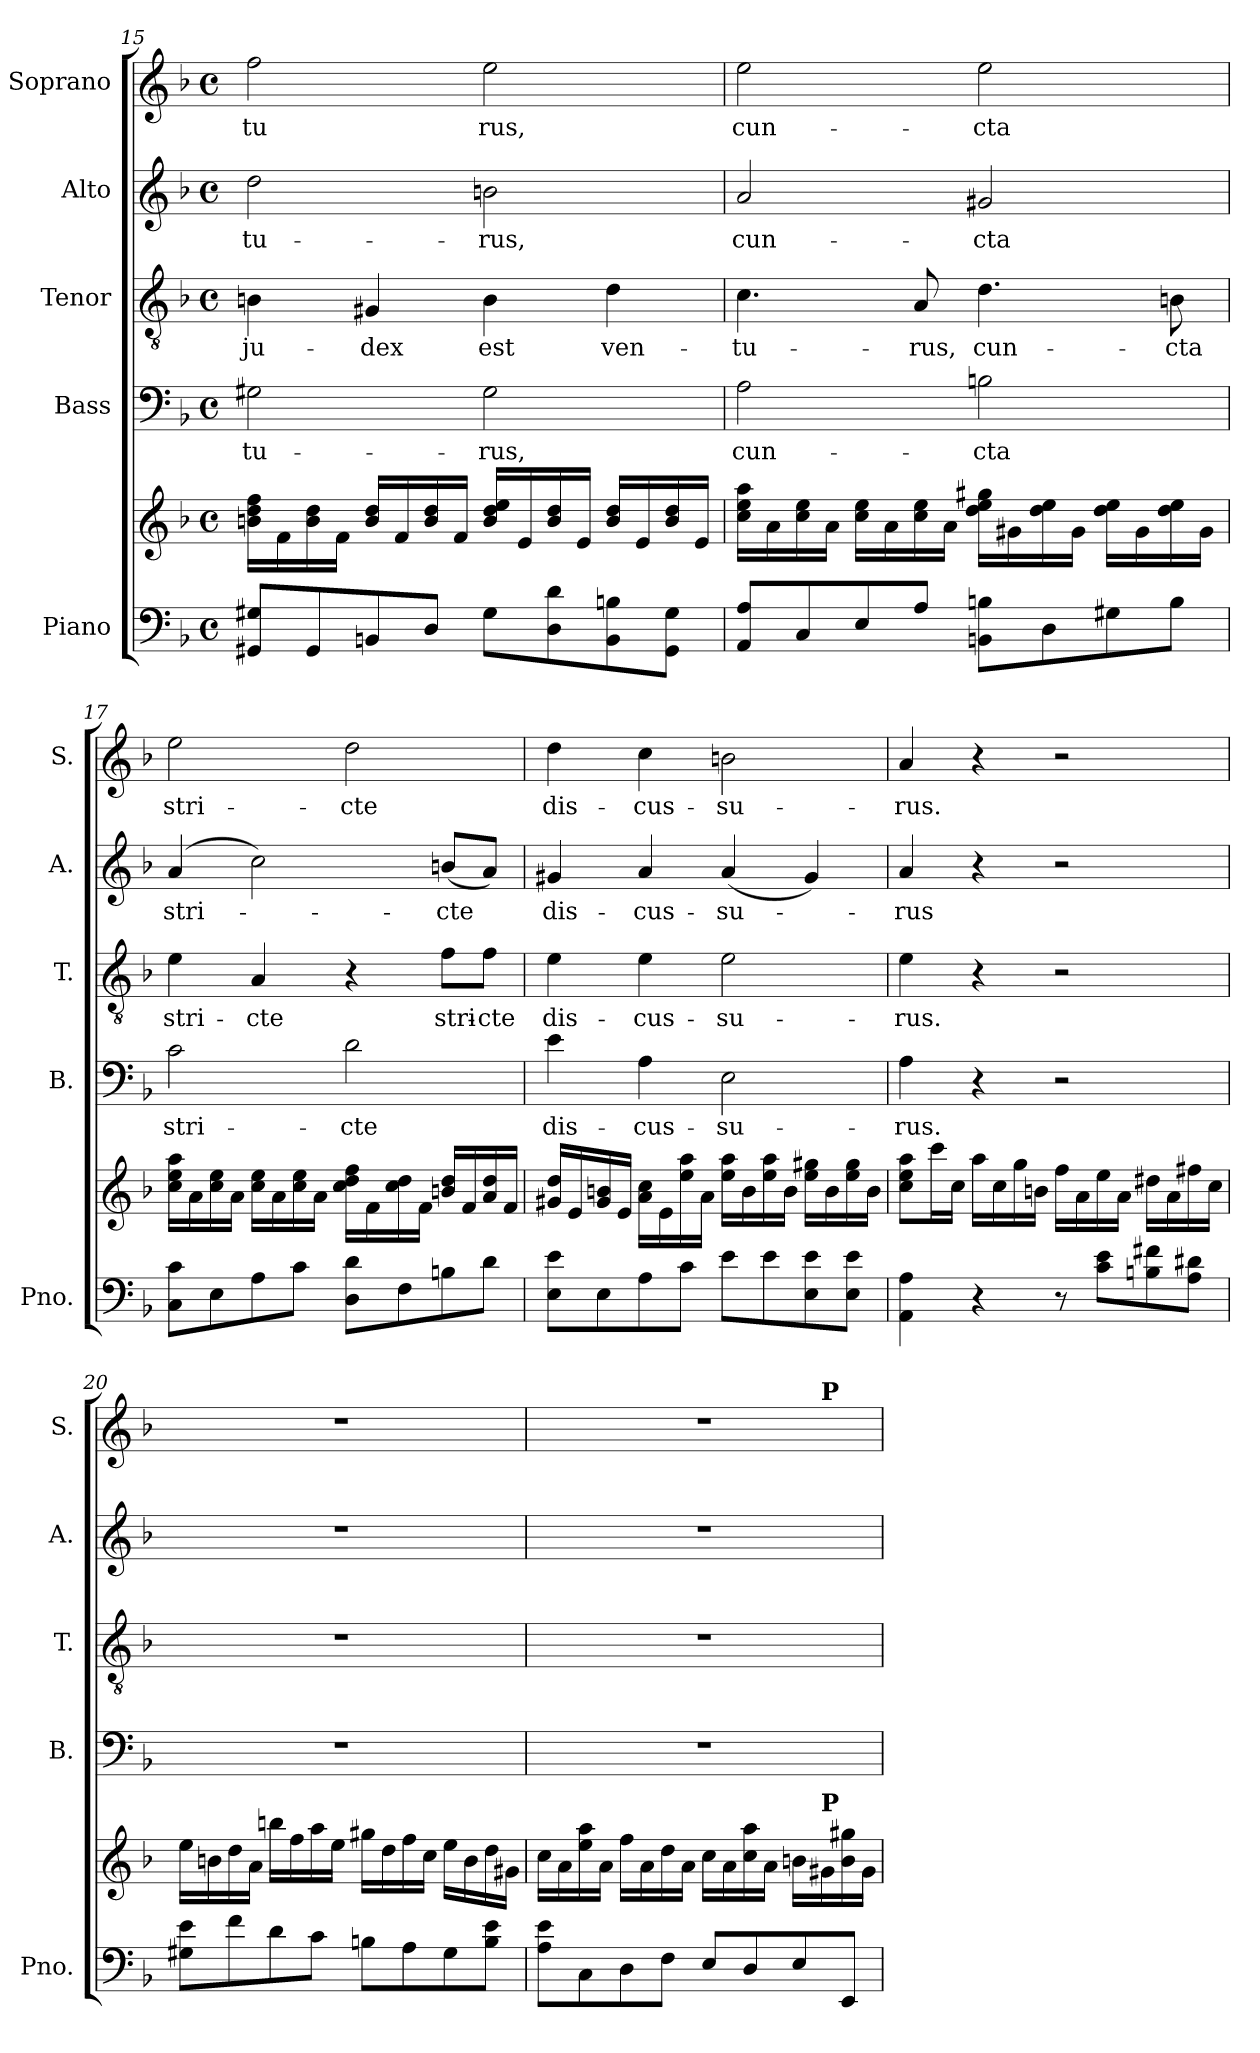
**kern	**kern	**kern	**text	**kern	**text	**kern	**text	**kern	**text
*part5	*part5	*part4	*part4	*part3	*part3	*part2	*part2	*part1	*part1
*staff6	*staff5	*staff4	*staff4	*staff3	*staff3	*staff2	*staff2	*staff1	*staff1
*I"Piano	*	*I"Bass	*	*I"Tenor	*	*I"Alto	*	*I"Soprano	*
*I'Pno.	*	*I'B.	*	*I'T.	*	*I'A.	*	*I'S.	*
*clefF4	*clefG2	*clefF4	*	*clefGv2	*	*clefG2	*	*clefG2	*
*k[b-]	*k[b-]	*k[b-]	*	*k[b-]	*	*k[b-]	*	*k[b-]	*
*F:	*F:	*F:	*	*F:	*	*F:	*	*F:	*
*M4/4	*M4/4	*M4/4	*	*M4/4	*	*M4/4	*	*M4/4	*
*met(c)	*met(c)	*met(c)	*	*met(c)	*	*met(c)	*	*met(c)	*
=15	=15	=15	=15	=15	=15	=15	=15	=15	=15
!	!	!	!LO:LY:b	!	!LO:LY:b	!	!LO:LY:b	!	!LO:LY:b
8GG#X/ 8G#X/L	16bn\ 16dd\ 16ff\LL	2G#X\	-tu-	4Bn\	ju-	2dd\	-tu-	2ff\	-tu
.	16f\	.	.	.	.	.	.	.	.
8GG#/	16b\ 16dd\	.	.	.	.	.	.	.	.
.	16f\JJ	.	.	.	.	.	.	.	.
!	!	!	!	!	!LO:LY:b	!	!	!	!
8BBn/	16b/ 16dd/LL	.	.	4G#X/	-dex	.	.	.	.
.	16f/	.	.	.	.	.	.	.	.
8D/J	16b/ 16dd/	.	.	.	.	.	.	.	.
.	16f/JJ	.	.	.	.	.	.	.	.
!	!	!	!LO:LY:b	!	!LO:LY:b	!	!LO:LY:b	!	!LO:LY:b
8G#\L	16b/ 16dd/ 16ee/LL	2G#\	-rus,	4B\	est	2bn\	-rus,	2ee\	rus,
.	16e/	.	.	.	.	.	.	.	.
8D\ 8d\	16b/ 16dd/	.	.	.	.	.	.	.	.
.	16e/JJ	.	.	.	.	.	.	.	.
!	!	!	!	!	!LO:LY:b	!	!	!	!
8BB\ 8Bn\	16b/ 16dd/LL	.	.	4d\	ven-	.	.	.	.
.	16e/	.	.	.	.	.	.	.	.
8GG#\ 8G#\J	16b/ 16dd/	.	.	.	.	.	.	.	.
.	16e/JJ	.	.	.	.	.	.	.	.
=16	=16	=16	=16	=16	=16	=16	=16	=16	=16
!	!	!	!LO:LY:b	!	!LO:LY:b	!	!LO:LY:b	!	!LO:LY:b
8AA/ 8A/L	16cc\ 16ee\ 16aa\LL	2A\	cun-	4.c\	-tu-	2a/	cun-	2ee\	cun-
.	16a\	.	.	.	.	.	.	.	.
8C/	16cc\ 16ee\	.	.	.	.	.	.	.	.
.	16a\JJ	.	.	.	.	.	.	.	.
8E/	16cc\ 16ee\LL	.	.	.	.	.	.	.	.
.	16a\	.	.	.	.	.	.	.	.
!	!	!	!	!	!LO:LY:b	!	!	!	!
8A/J	16cc\ 16ee\	.	.	8A/	-rus,	.	.	.	.
.	16a\JJ	.	.	.	.	.	.	.	.
!	!	!	!LO:LY:b	!	!LO:LY:b	!	!LO:LY:b	!	!LO:LY:b
8BBn\ 8Bn\L	16dd\ 16ee\ 16gg#X\LL	2Bn\	-cta	4.d\	cun-	2g#X/	-cta	2ee\	-cta
.	16g#X\	.	.	.	.	.	.	.	.
8D\	16dd\ 16ee\	.	.	.	.	.	.	.	.
.	16g#\JJ	.	.	.	.	.	.	.	.
8G#X\	16dd\ 16ee\LL	.	.	.	.	.	.	.	.
.	16g#\	.	.	.	.	.	.	.	.
!	!	!	!	!	!LO:LY:b	!	!	!	!
8B\J	16dd\ 16ee\	.	.	8Bn\	-cta	.	.	.	.
.	16g#\JJ	.	.	.	.	.	.	.	.
!!LO:LB:g=z
=17	=17	=17	=17	=17	=17	=17	=17	=17	=17
!	!	!	!LO:LY:b	!	!LO:LY:b	!	!LO:LY:b	!	!LO:LY:b
8C\ 8c\L	16cc\ 16ee\ 16aa\LL	2c\	stri-	4e\	stri-	(<4a/	stri-	2ee\	stri-
.	16a\	.	.	.	.	.	.	.	.
8E\	16cc\ 16ee\	.	.	.	.	.	.	.	.
.	16a\JJ	.	.	.	.	.	.	.	.
!	!	!	!	!	!LO:LY:b	!	!	!	!
8A\	16cc\ 16ee\LL	.	.	4A/	-cte	2cc\)	.	.	.
.	16a\	.	.	.	.	.	.	.	.
8c\J	16cc\ 16ee\	.	.	.	.	.	.	.	.
.	16a\JJ	.	.	.	.	.	.	.	.
!	!	!	!LO:LY:b	!	!	!	!	!	!LO:LY:b
8D\ 8d\L	16cc\ 16dd\ 16ff\LL	2d\	-cte	4r	.	.	.	2dd\	-cte
.	16f\	.	.	.	.	.	.	.	.
8F\	16cc\ 16dd\	.	.	.	.	.	.	.	.
.	16f\JJ	.	.	.	.	.	.	.	.
!	!	!	!	!	!LO:LY:b	!	!LO:LY:b	!	!
8Bn\	16bn/ 16dd/LL	.	.	8f\L	stri-	(<8bn/L	-cte	.	.
.	16f/	.	.	.	.	.	.	.	.
!	!	!	!	!	!LO:LY:b	!	!	!	!
8d\J	16a/ 16dd/	.	.	8f\J	-cte	8a/J)	.	.	.
.	16f/JJ	.	.	.	.	.	.	.	.
=18	=18	=18	=18	=18	=18	=18	=18	=18	=18
!	!	!	!LO:LY:b	!	!LO:LY:b	!	!LO:LY:b	!	!LO:LY:b
8E\ 8e\L	16g#X/ 16dd/LL	4e\	dis-	4e\	dis-	4g#X/	dis-	4dd\	dis-
.	16e/	.	.	.	.	.	.	.	.
8E\	16g#/ 16bn/	.	.	.	.	.	.	.	.
.	16e/JJ	.	.	.	.	.	.	.	.
!	!	!	!LO:LY:b	!	!LO:LY:b	!	!LO:LY:b	!	!LO:LY:b
8A\	16a\ 16cc\LL	4A\	-cus-	4e\	-cus-	4a/	-cus-	4cc\	-cus-
.	16e\	.	.	.	.	.	.	.	.
8c\J	16ee\ 16aa\	.	.	.	.	.	.	.	.
.	16a\JJ	.	.	.	.	.	.	.	.
!	!	!	!LO:LY:b	!	!LO:LY:b	!	!LO:LY:b	!	!LO:LY:b
8e\L	16ee\ 16aa\LL	2E\	-su-	2e\	-su-	(<4a/	-su-	2bn\	-su-
.	16b\	.	.	.	.	.	.	.	.
8e\	16ee\ 16aa\	.	.	.	.	.	.	.	.
.	16b\JJ	.	.	.	.	.	.	.	.
8E\ 8e\	16ee\ 16gg#X\LL	.	.	.	.	4g#/)	.	.	.
.	16b\	.	.	.	.	.	.	.	.
8E\ 8e\J	16ee\ 16gg#\	.	.	.	.	.	.	.	.
.	16b\JJ	.	.	.	.	.	.	.	.
=19	=19	=19	=19	=19	=19	=19	=19	=19	=19
!	!	!	!LO:LY:b	!	!LO:LY:b	!	!LO:LY:b	!	!LO:LY:b
4AA\ 4A\	8cc\ 8ee\ 8aa\L	4A\	-rus.	4e\	-rus.	4a/	-rus	4a/	-rus.
.	16ccc\L	.	.	.	.	.	.	.	.
.	16cc\JJ	.	.	.	.	.	.	.	.
4r	16aa\LL	4r	.	4r	.	4r	.	4r	.
.	16cc\	.	.	.	.	.	.	.	.
.	16gg\	.	.	.	.	.	.	.	.
.	16bn\JJ	.	.	.	.	.	.	.	.
8r	16ff\LL	2r	.	2r	.	2r	.	2r	.
.	16a\	.	.	.	.	.	.	.	.
8c\ 8e\L	16ee\	.	.	.	.	.	.	.	.
.	16a\JJ	.	.	.	.	.	.	.	.
8Bn\ 8f#X\	16dd#X\LL	.	.	.	.	.	.	.	.
.	16a\	.	.	.	.	.	.	.	.
8A\ 8d#X\J	16ff#X\	.	.	.	.	.	.	.	.
.	16cc\JJ	.	.	.	.	.	.	.	.
!!LO:PB:g=z
=20	=20	=20	=20	=20	=20	=20	=20	=20	=20
8G#X\ 8e\L	16ee\LL	1r	.	1r	.	1r	.	1r	.
.	16bn\	.	.	.	.	.	.	.	.
8f\	16dd\	.	.	.	.	.	.	.	.
.	16a\JJ	.	.	.	.	.	.	.	.
8d\	16bbn\LL	.	.	.	.	.	.	.	.
.	16ff\	.	.	.	.	.	.	.	.
8c\J	16aa\	.	.	.	.	.	.	.	.
.	16ee\JJ	.	.	.	.	.	.	.	.
8Bn\L	16gg#X\LL	.	.	.	.	.	.	.	.
.	16dd\	.	.	.	.	.	.	.	.
8A\	16ff\	.	.	.	.	.	.	.	.
.	16cc\JJ	.	.	.	.	.	.	.	.
8G#\	16ee\LL	.	.	.	.	.	.	.	.
.	16b\	.	.	.	.	.	.	.	.
8B\ 8e\J	16dd\	.	.	.	.	.	.	.	.
.	16g#X\JJ	.	.	.	.	.	.	.	.
=21	=21	=21	=21	=21	=21	=21	=21	=21	=21
*	*	*	*	*	*	*	*	*^	*
8A\ 8e\L	16cc\LL	1r	.	1r	.	1r	.	1r	2ryy	.
.	16a\	.	.	.	.	.	.	.	.	.
8C\	16ee\ 16aa\	.	.	.	.	.	.	.	.	.
.	16a\JJ	.	.	.	.	.	.	.	.	.
8D\	16ff\LL	.	.	.	.	.	.	.	.	.
.	16a\	.	.	.	.	.	.	.	.	.
8F\J	16dd\	.	.	.	.	.	.	.	.	.
.	16a\JJ	.	.	.	.	.	.	.	.	.
8E/L	16cc\LL	.	.	.	.	.	.	.	4ryy	.
.	16a\	.	.	.	.	.	.	.	.	.
8D/	16cc\ 16aa\	.	.	.	.	.	.	.	.	.
.	16a\JJ	.	.	.	.	.	.	.	.	.
8E/	16bn\LL	.	.	.	.	.	.	.	16ryy	.
!	!	!	!	!	!	!	!	!	!LO:TX:a:B:t=P	!
!	!LO:TX:a:B:t=P	!	!	!	!	!	!	!	!	!
.	16g#X\	.	.	.	.	.	.	.	8.ryy	.
8EE/J	16b\ 16gg#X\	.	.	.	.	.	.	.	.	.
.	16g#\JJ	.	.	.	.	.	.	.	.	.
*	*	*	*	*	*	*	*	*v	*v	*
=	=	=	=	=	=	=	=	=	=
*-	*-	*-	*-	*-	*-	*-	*-	*-	*-
